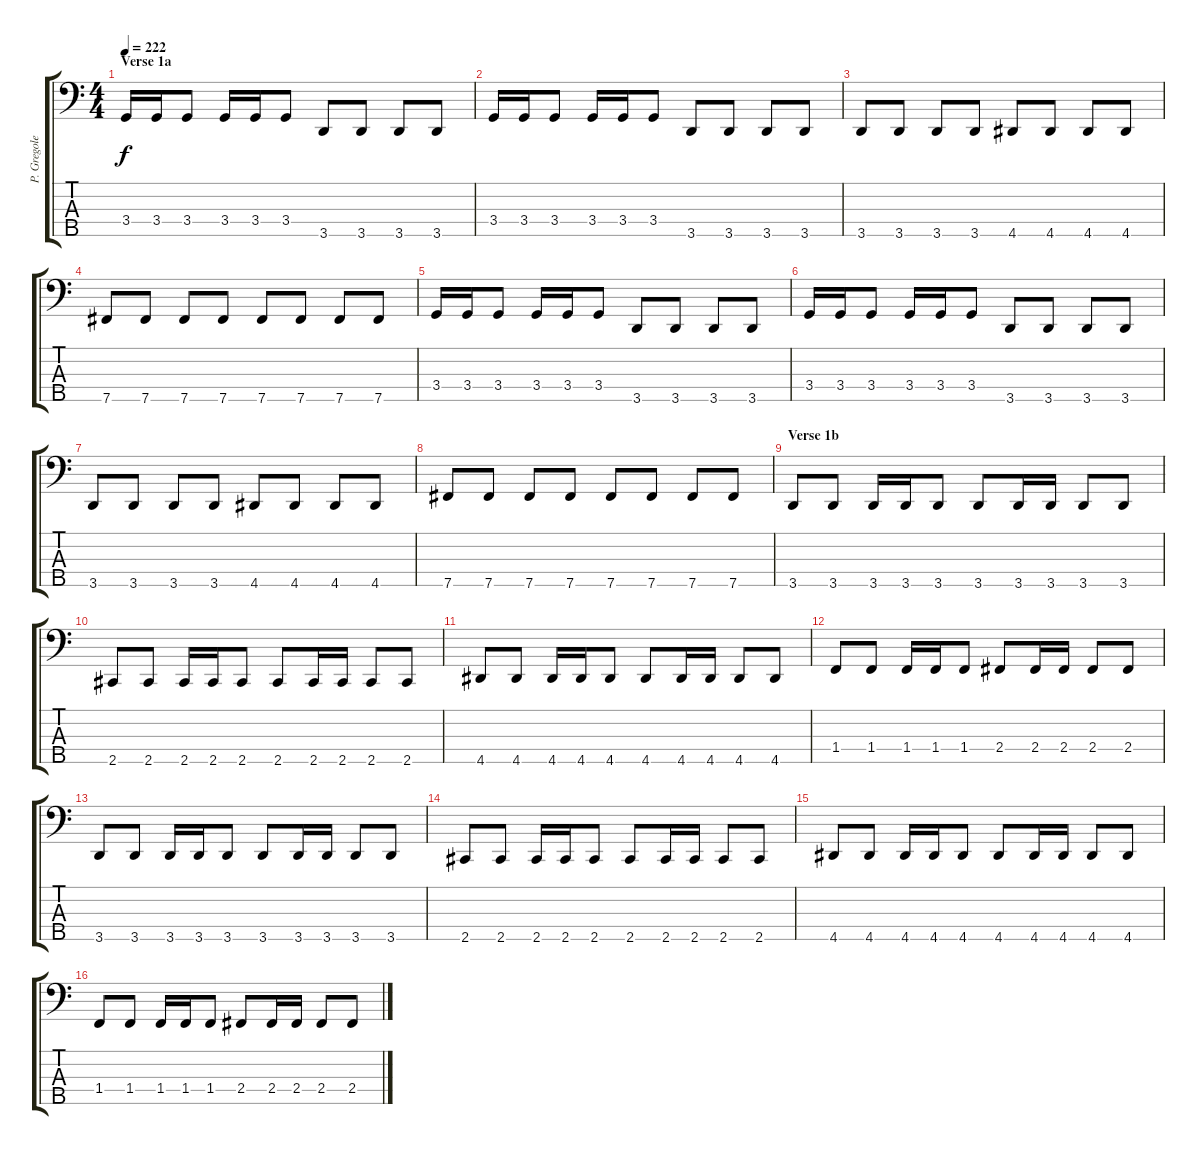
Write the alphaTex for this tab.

\track ("P. Gregoletto" "P. Gregole") {instrument electricbasspick}
\staff {score tabs}
\tuning (G2 D2 A1 E1 B0) {hide}
\ts (4 4)
\section ("" "Verse 1a")
\tempo 222
\clef f4
\ks c
3.4.16{dy f} 3.4.16 3.4.8 3.4.16 3.4.16 3.4.8 3.5.8 3.5.8 3.5.8 3.5.8 |
3.4.16 3.4.16 3.4.8 3.4.16 3.4.16 3.4.8 3.5.8 3.5.8 3.5.8 3.5.8 |
3.5.8 3.5.8 3.5.8 3.5.8 4.5.8 4.5.8 4.5.8 4.5.8 |
7.5.8 7.5.8 7.5.8 7.5.8 7.5.8 7.5.8 7.5.8 7.5.8 |
3.4.16 3.4.16 3.4.8 3.4.16 3.4.16 3.4.8 3.5.8 3.5.8 3.5.8 3.5.8 |
3.4.16 3.4.16 3.4.8 3.4.16 3.4.16 3.4.8 3.5.8 3.5.8 3.5.8 3.5.8 |
3.5.8 3.5.8 3.5.8 3.5.8 4.5.8 4.5.8 4.5.8 4.5.8 |
7.5.8 7.5.8 7.5.8 7.5.8 7.5.8 7.5.8 7.5.8 7.5.8 |
\section ("" "Verse 1b")
3.5.8 3.5.8 3.5.16 3.5.16 3.5.8 3.5.8 3.5.16 3.5.16 3.5.8 3.5.8 |
2.5.8 2.5.8 2.5.16 2.5.16 2.5.8 2.5.8 2.5.16 2.5.16 2.5.8 2.5.8 |
4.5.8 4.5.8 4.5.16 4.5.16 4.5.8 4.5.8 4.5.16 4.5.16 4.5.8 4.5.8 |
1.4.8 1.4.8 1.4.16 1.4.16 1.4.8 2.4.8 2.4.16 2.4.16 2.4.8 2.4.8 |
3.5.8 3.5.8 3.5.16 3.5.16 3.5.8 3.5.8 3.5.16 3.5.16 3.5.8 3.5.8 |
2.5.8 2.5.8 2.5.16 2.5.16 2.5.8 2.5.8 2.5.16 2.5.16 2.5.8 2.5.8 |
4.5.8 4.5.8 4.5.16 4.5.16 4.5.8 4.5.8 4.5.16 4.5.16 4.5.8 4.5.8 |
1.4.8 1.4.8 1.4.16 1.4.16 1.4.8 2.4.8 2.4.16 2.4.16 2.4.8 2.4.8
